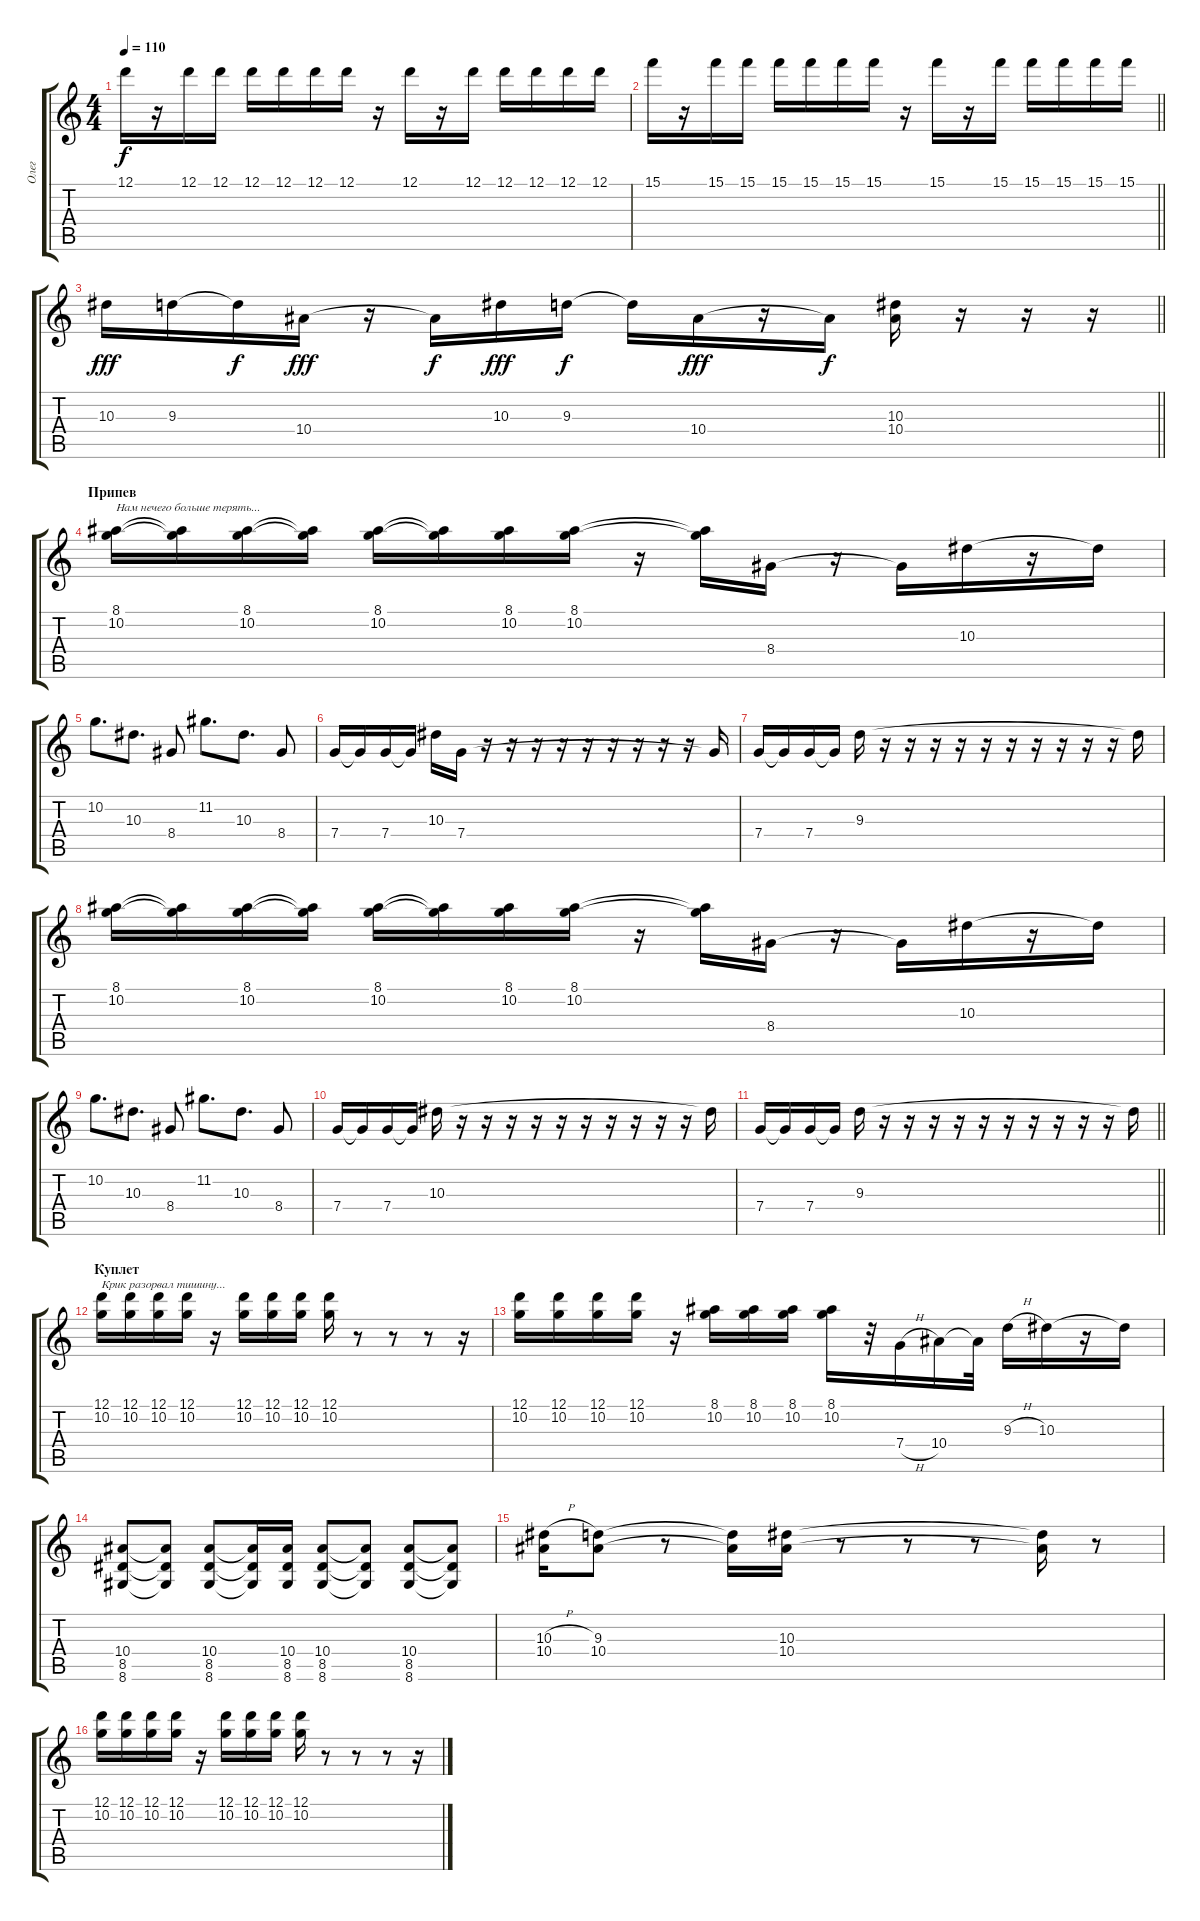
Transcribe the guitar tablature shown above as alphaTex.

\track ("Олег" "Олег") {instrument distortionguitar}
\staff {score tabs}
\tuning (D4 A3 F3 C3 G2 C2) {hide}
\ts (4 4)
\tempo 110
\clef g2
\ks c
12.1.16{dy f} r.16 12.1.16 12.1.16 12.1.16 12.1.16 12.1.16 12.1.16 r.16 12.1.16 r.16 12.1.16 12.1.16 12.1.16 12.1.16 12.1.16 |
\barLineRight lightlight
15.1.16 r.16 15.1.16 15.1.16 15.1.16 15.1.16 15.1.16 15.1.16 r.16 15.1.16 r.16 15.1.16 15.1.16 15.1.16 15.1.16 15.1.16 |
\section ("" "")
\barLineRight lightlight
10.3.16{dy fff} 9.3.16 9.3{t}.16{dy f} 10.4.16{dy fff} r.16 10.4{t}.16{dy f} 10.3.16{dy fff} 9.3.16{dy f} 9.3{t}.16 10.4.16{dy fff} r.16 10.4{t}.16{dy f} (10.3 10.4).16 r.16 r.16 r.16 |
\section ("" "Припев")
(8.1 10.2).16{txt "Нам нечего больше терять..."} (8.1{t} 10.2{t}).16 (8.1 10.2).16 (8.1{t} 10.2{t}).16 (8.1 10.2).16 (8.1{t} 10.2{t}).16 (8.1 10.2).16 (8.1 10.2).16 r.16 (8.1{t} 10.2{t}).16 8.4.16 r.16 8.4{t}.16 10.3.16 r.16 10.3{t}.16 |
10.2.8{d} 10.3.8{d} 8.4.8 11.2.8{d} 10.3.8{d} 8.4.8 |
7.4.16 7.4{t}.16 7.4.16 7.4{t}.16 10.3.16 7.4.16 r.16 r.16 r.16 r.16 r.16 r.16 r.16 r.16 r.16 7.4{t}.16 |
7.4.16 7.4{t}.16 7.4.16 7.4{t}.16 9.3.16 r.16 r.16 r.16 r.16 r.16 r.16 r.16 r.16 r.16 r.16 9.3{t}.16 |
(8.1 10.2).16 (8.1{t} 10.2{t}).16 (8.1 10.2).16 (8.1{t} 10.2{t}).16 (8.1 10.2).16 (8.1{t} 10.2{t}).16 (8.1 10.2).16 (8.1 10.2).16 r.16 (8.1{t} 10.2{t}).16 8.4.16 r.16 8.4{t}.16 10.3.16 r.16 10.3{t}.16 |
10.2.8{d} 10.3.8{d} 8.4.8 11.2.8{d} 10.3.8{d} 8.4.8 |
7.4.16 7.4{t}.16 7.4.16 7.4{t}.16 10.3.16 r.16 r.16 r.16 r.16 r.16 r.16 r.16 r.16 r.16 r.16 10.3{t}.16 |
\barLineRight lightlight
7.4.16 7.4{t}.16 7.4.16 7.4{t}.16 9.3.16 r.16 r.16 r.16 r.16 r.16 r.16 r.16 r.16 r.16 r.16 9.3{t}.16 |
\section ("" "Куплет")
(12.1 10.2).16{txt "Крик разорвал тишину..."} (12.1 10.2).16 (12.1 10.2).16 (12.1 10.2).16 r.16 (12.1 10.2).16 (12.1 10.2).16 (12.1 10.2).16 (12.1 10.2).16 r.8 r.8 r.8 r.16 |
(12.1 10.2).16 (12.1 10.2).16 (12.1 10.2).16 (12.1 10.2).16 r.16 (8.1 10.2).16 (8.1 10.2).16 (8.1 10.2).16 (8.1 10.2).16 r.32 7.4{h}.16 10.4.16 10.4{t}.32 9.3{h}.16 10.3.16 r.16 10.3{t}.16 |
(10.4 8.5 8.6).8 (10.4{t} 8.5{t} 8.6{t}).8 (10.4 8.5 8.6).8 (10.4{t} 8.5{t} 8.6{t}).16 (10.4 8.5 8.6).16 (10.4 8.5 8.6).8 (10.4{t} 8.5{t} 8.6{t}).8 (10.4 8.5 8.6).8 (10.4{t} 8.5{t} 8.6{t}).8 |
(10.3{h} 10.4).16 (9.3 10.4).8 r.8 (9.3{t} 10.4{t}).16 (10.3 10.4).16 r.8 r.8 r.8 (10.3{t} 10.4{t}).16 r.8 |
(12.1 10.2).16 (12.1 10.2).16 (12.1 10.2).16 (12.1 10.2).16 r.16 (12.1 10.2).16 (12.1 10.2).16 (12.1 10.2).16 (12.1 10.2).16 r.8 r.8 r.8 r.16
